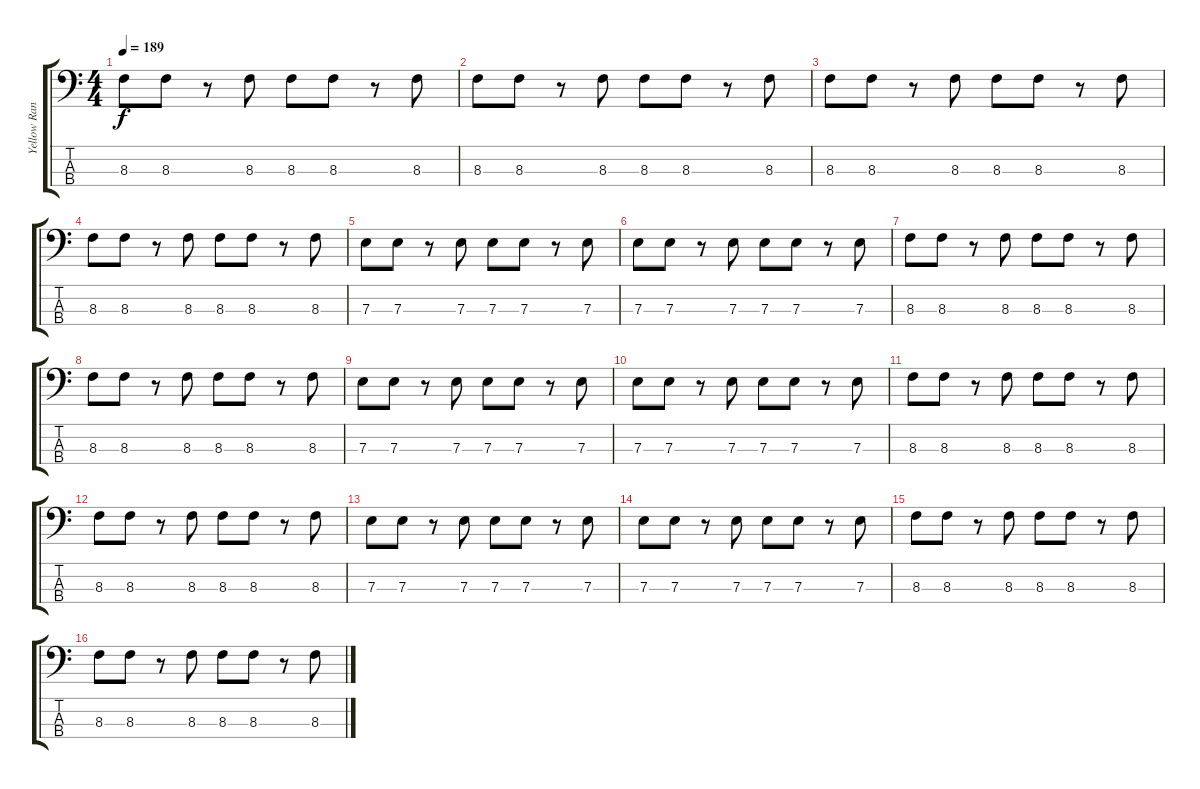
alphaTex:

\track ("Yellow Ranger (Bass)" "Yellow Ran") {instrument electricbasspick}
\staff {score tabs}
\tuning (G2 D2 A1 E1) {hide}
\ts (4 4)
\tempo 189
\clef f4
\ks c
8.3.8{dy f} 8.3.8 r.8 8.3.8 8.3.8 8.3.8 r.8 8.3.8 |
8.3.8 8.3.8 r.8 8.3.8 8.3.8 8.3.8 r.8 8.3.8 |
8.3.8 8.3.8 r.8 8.3.8 8.3.8 8.3.8 r.8 8.3.8 |
8.3.8 8.3.8 r.8 8.3.8 8.3.8 8.3.8 r.8 8.3.8 |
7.3.8 7.3.8 r.8 7.3.8 7.3.8 7.3.8 r.8 7.3.8 |
7.3.8 7.3.8 r.8 7.3.8 7.3.8 7.3.8 r.8 7.3.8 |
8.3.8 8.3.8 r.8 8.3.8 8.3.8 8.3.8 r.8 8.3.8 |
8.3.8 8.3.8 r.8 8.3.8 8.3.8 8.3.8 r.8 8.3.8 |
7.3.8 7.3.8 r.8 7.3.8 7.3.8 7.3.8 r.8 7.3.8 |
7.3.8 7.3.8 r.8 7.3.8 7.3.8 7.3.8 r.8 7.3.8 |
8.3.8 8.3.8 r.8 8.3.8 8.3.8 8.3.8 r.8 8.3.8 |
8.3.8 8.3.8 r.8 8.3.8 8.3.8 8.3.8 r.8 8.3.8 |
7.3.8 7.3.8 r.8 7.3.8 7.3.8 7.3.8 r.8 7.3.8 |
7.3.8 7.3.8 r.8 7.3.8 7.3.8 7.3.8 r.8 7.3.8 |
8.3.8 8.3.8 r.8 8.3.8 8.3.8 8.3.8 r.8 8.3.8 |
8.3.8 8.3.8 r.8 8.3.8 8.3.8 8.3.8 r.8 8.3.8
